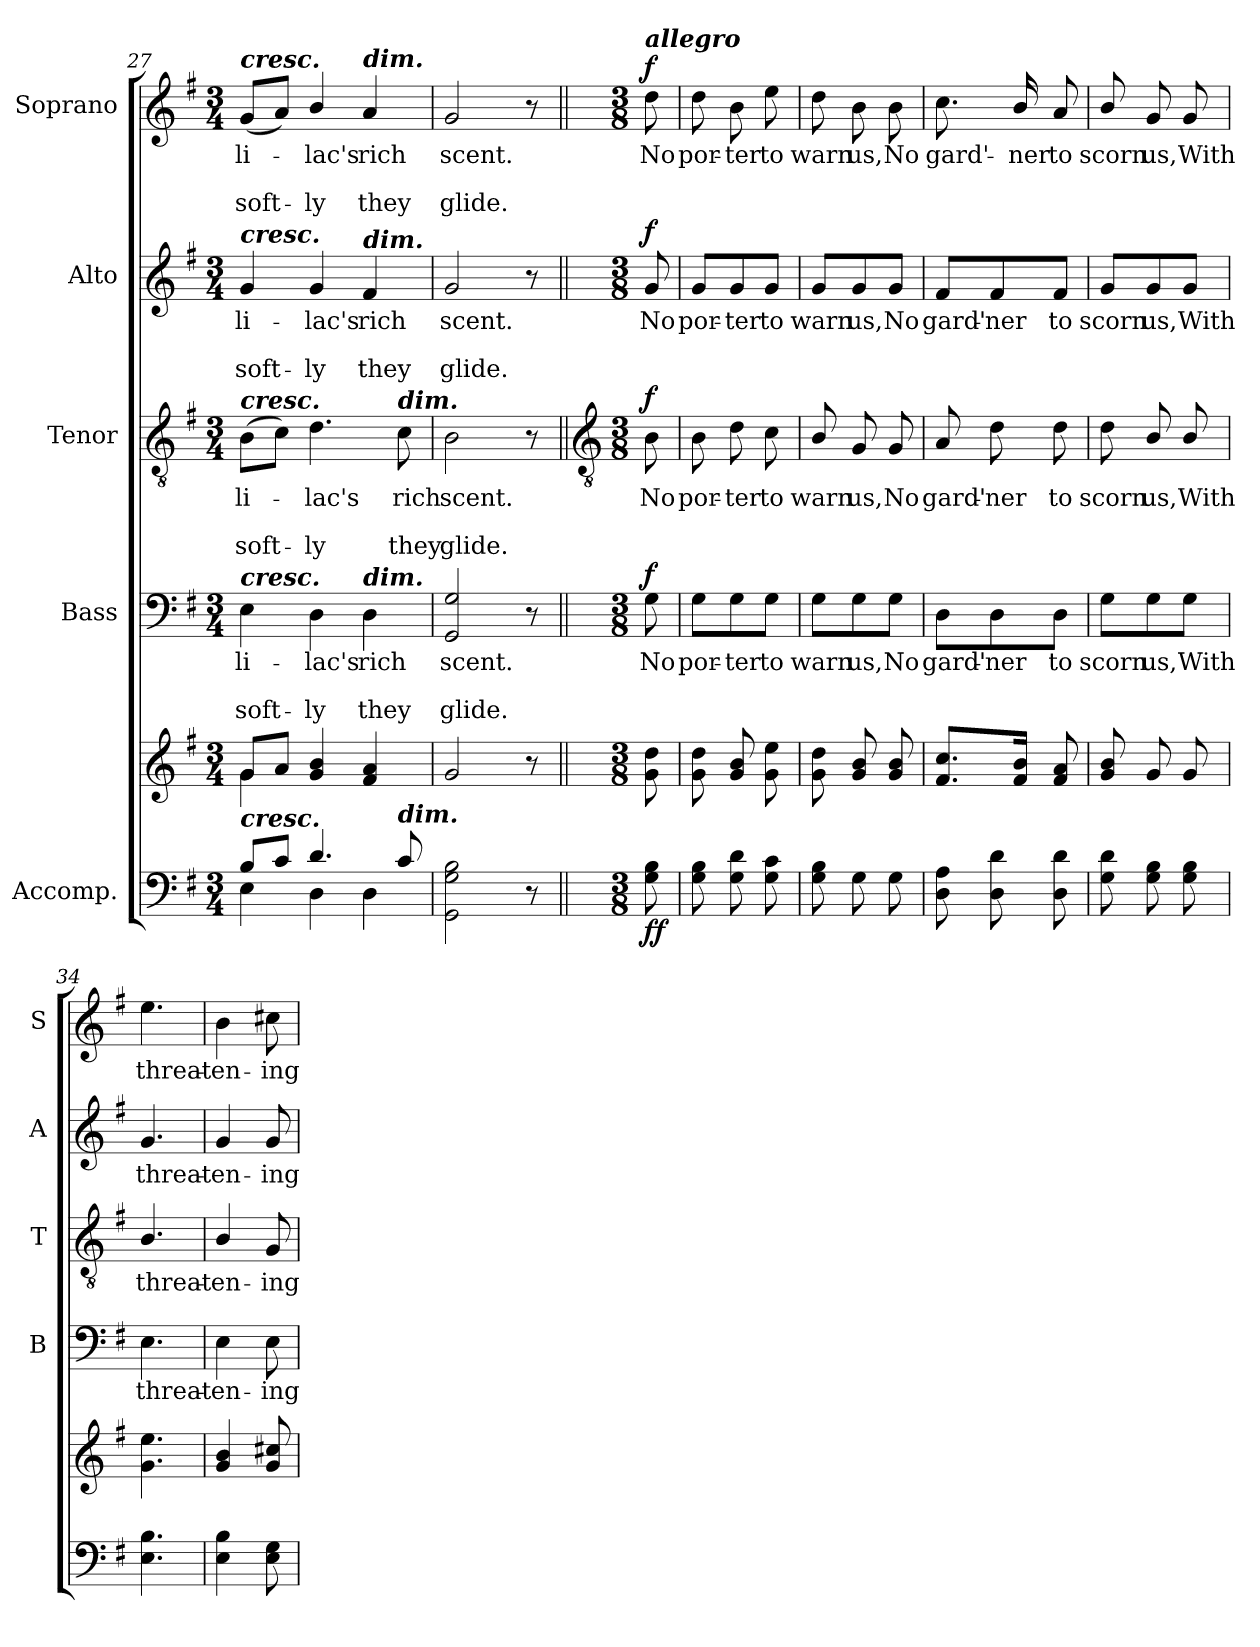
**kern	**kern	**dynam	**kern	**text	**text	**text	**dynam	**kern	**text	**text	**text	**dynam	**kern	**text	**text	**text	**dynam	**kern	**text	**text	**text	**dynam
*part5	*part5	*part5	*part4	*part4	*part4	*part4	*part4	*part3	*part3	*part3	*part3	*part3	*part2	*part2	*part2	*part2	*part2	*part1	*part1	*part1	*part1	*part1
*staff6	*staff5	*staff5/6	*staff4	*staff4	*staff4	*staff4	*staff4	*staff3	*staff3	*staff3	*staff3	*staff3	*staff2	*staff2	*staff2	*staff2	*staff2	*staff1	*staff1	*staff1	*staff1	*staff1
*I"Accomp.	*	*	*I"Bass	*	*	*	*	*I"Tenor	*	*	*	*	*I"Alto	*	*	*	*	*I"Soprano	*	*	*	*
*	*	*	*I'B	*	*	*	*	*I'T	*	*	*	*	*I'A	*	*	*	*	*I'S	*	*	*	*
*clefF4	*clefG2	*	*clefF4	*	*	*	*	*clefGv2	*	*	*	*	*clefG2	*	*	*	*	*clefG2	*	*	*	*
*k[f#]	*k[f#]	*	*k[f#]	*	*	*	*	*k[f#]	*	*	*	*	*k[f#]	*	*	*	*	*k[f#]	*	*	*	*
*G:	*G:	*	*G:	*	*	*	*	*G:	*	*	*	*	*G:	*	*	*	*	*G:	*	*	*	*
*M3/4	*M3/4	*	*M3/4	*	*	*	*	*M3/4	*	*	*	*	*M3/4	*	*	*	*	*M3/4	*	*	*	*
=27	=27	=27	=27	=27	=27	=27	=27	=27	=27	=27	=27	=27	=27	=27	=27	=27	=27	=27	=27	=27	=27	=27
*^	*^	*	*	*	*	*	*	*	*	*	*	*	*	*	*	*	*	*	*	*	*	*
!	!	!	!	!	!	!	!	!	!	!	!	!	!	!	!	!	!	!	!	!LO:TX:a:Bi:t=cresc.	!	!	!	!
!	!	!	!	!	!	!	!	!	!	!	!	!	!	!	!LO:TX:a:Bi:t=cresc.	!	!	!	!	!	!	!	!	!
!	!	!	!	!	!	!	!	!	!	!LO:TX:a:Bi:t=cresc.	!	!	!	!	!	!	!	!	!	!	!	!	!	!
!	!	!	!	!	!LO:TX:a:Bi:t=cresc.	!	!	!	!	!	!	!	!	!	!	!	!	!	!	!	!	!	!	!
!LO:TX:a:Bi:t=cresc.	!	!	!	!	!	!	!	!	!	!	!	!	!	!	!	!	!	!	!	!	!	!	!	!
!	!	!	!	!	!	!LO:LY:b	!	!LO:LY:b	!	!	!LO:LY:b	!	!LO:LY:b	!	!	!LO:LY:b	!	!LO:LY:b	!	!	!LO:LY:b	!	!LO:LY:b	!
8B/L	4E\	8g/L	4g\	.	4E	li-	.	-soft-	.	(>8BL	li-	.	soft-	.	4g	li-	.	-soft-	.	(<8gL	li-	.	soft-	.
8c/J	.	8a/J	.	.	.	.	.	.	.	8cJ)	.	.	.	.	.	.	.	.	.	8aJ)	.	.	.	.
!	!	!	!	!	!	!LO:LY:b	!	!LO:LY:b	!	!	!LO:LY:b	!	!LO:LY:b	!	!	!LO:LY:b	!	!LO:LY:b	!	!	!LO:LY:b	!	!LO:LY:b	!
4.d/	4D\	4g/ 4b/	2ryy	.	4D	-lac's	.	ly	.	4.d	lac's	.	ly	.	4g	-lac's	.	ly	.	4b/	lac's	.	ly	.
!	!	!	!	!	!	!	!	!	!	!	!	!	!	!	!	!	!	!	!	!LO:TX:a:Bi:t=dim.	!	!	!	!
!	!	!	!	!	!	!	!	!	!	!	!	!	!	!	!LO:TX:a:Bi:t=dim.	!	!	!	!	!	!	!	!	!
!	!	!	!	!	!LO:TX:a:Bi:t=dim.	!	!	!	!	!	!	!	!	!	!	!	!	!	!	!	!	!	!	!
!	!	!	!	!	!	!LO:LY:b	!	!LO:LY:b	!	!	!	!	!	!	!	!LO:LY:b	!	!LO:LY:b	!	!	!LO:LY:b	!	!LO:LY:b	!
.	4D\	4f#/ 4a/	.	.	4D	rich	.	they	.	.	.	.	.	.	4f#	rich	.	they	.	4a	rich	.	they	.
!	!	!	!	!	!	!	!	!	!	!LO:TX:a:Bi:t=dim.	!	!	!	!	!	!	!	!	!	!	!	!	!	!
!LO:TX:a:Bi:t=dim.	!	!	!	!	!	!	!	!	!	!	!	!	!	!	!	!	!	!	!	!	!	!	!	!
!	!	!	!	!	!	!	!	!	!	!	!LO:LY:b	!	!LO:LY:b	!	!	!	!	!	!	!	!	!	!	!
8c/	.	.	.	.	.	.	.	.	.	8c	rich	.	they	.	.	.	.	.	.	.	.	.	.	.
=28	=28	=28	=28	=28	=28	=28	=28	=28	=28	=28	=28	=28	=28	=28	=28	=28	=28	=28	=28	=28	=28	=28	=28	=28
!	!	!	!	!	!	!LO:LY:b	!	!LO:LY:b	!	!	!LO:LY:b	!	!LO:LY:b	!	!	!LO:LY:b	!	!LO:LY:b	!	!	!LO:LY:b	!	!LO:LY:b	!
2ryy	2GG\ 2G\ 2B\	2g/	2ryy	.	2GG 2G	scent.	.	glide.	.	2B	scent.	.	glide.	.	2g	scent.	.	glide.	.	2g	scent.	.	glide.	.
8ryy	8r	8r	8ryy	.	8r	.	.	.	.	8r	.	.	.	.	8r	.	.	.	.	8r	.	.	.	.
*v	*v	*	*	*	*	*	*	*	*	*	*	*	*	*	*	*	*	*	*	*	*	*	*	*
*	*v	*v	*	*	*	*	*	*	*	*	*	*	*	*	*	*	*	*	*	*	*	*	*
!!LO:LB:g=z
=29||	=29||	=29||	=29||	=29||	=29||	=29||	=29||	=29||	=29||	=29||	=29||	=29||	=29||	=29||	=29||	=29||	=29||	=29||	=29||	=29||	=29||	=29||
*	*	*	*	*	*	*	*	*clefGv2	*	*	*	*	*	*	*	*	*	*	*	*	*	*
*M3/8	*M3/8	*	*M3/8	*	*	*	*	*M3/8	*	*	*	*	*M3/8	*	*	*	*	*M3/8	*	*	*	*
*^	*^	*	*	*	*	*	*	*	*	*	*	*	*	*	*	*	*	*	*	*	*	*
!	!	!	!	!	!	!	!	!	!	!	!	!	!	!	!	!	!	!	!	!LO:TX:a:Bi:t=allegro	!	!	!	!
!	!	!LO:TX:a:Bi:t=allegro	!	!	!	!	!	!	!	!	!	!	!	!	!	!	!	!	!	!	!	!	!	!
!	!	!	!	!LO:DY:b=2	!	!LO:LY:b	!	!	!	!	!LO:LY:b	!	!	!	!	!LO:LY:b	!	!	!	!	!LO:LY:b	!	!	!
!	!	!	!	!LO:DY:n=1:b	!	!	!	!	!LO:DY:b	!	!	!	!	!LO:DY:b	!	!	!	!	!LO:DY:b	!	!	!	!	!LO:DY:b
*v	*v	*	*	*	*	*	*	*	*	*	*	*	*	*	*	*	*	*	*	*	*	*	*	*
*	*v	*v	*	*	*	*	*	*	*	*	*	*	*	*	*	*	*	*	*	*	*	*	*
8G 8B	8g\ 8dd\	f f	8G	No	.	.	f	8B	No	.	.	f	8g	No	.	.	f	8dd\	No	.	.	f
=30	=30	=30	=30	=30	=30	=30	=30	=30	=30	=30	=30	=30	=30	=30	=30	=30	=30	=30	=30	=30	=30	=30
!	!	!	!	!LO:LY:b	!	!	!	!	!LO:LY:b	!	!	!	!	!LO:LY:b	!	!	!	!	!LO:LY:b	!	!	!
8G 8B	8g 8dd	.	8G\L	por-	.	.	.	8B	por-	.	.	.	8g/L	por-	.	.	.	8dd	por-	.	.	.
!	!	!	!	!LO:LY:b	!	!	!	!	!LO:LY:b	!	!	!	!	!LO:LY:b	!	!	!	!	!LO:LY:b	!	!	!
8G 8d	8g 8b	.	8G\	-ter	.	.	.	8d	-ter	.	.	.	8g/	-ter	.	.	.	8b	-ter	.	.	.
!	!	!	!	!LO:LY:b	!	!	!	!	!LO:LY:b	!	!	!	!	!LO:LY:b	!	!	!	!	!LO:LY:b	!	!	!
8G 8c	8g 8ee	.	8G\J	to	.	.	.	8c	to	.	.	.	8g/J	to	.	.	.	8ee	to	.	.	.
=31	=31	=31	=31	=31	=31	=31	=31	=31	=31	=31	=31	=31	=31	=31	=31	=31	=31	=31	=31	=31	=31	=31
!	!	!	!	!LO:LY:b	!	!	!	!	!LO:LY:b	!	!	!	!	!LO:LY:b	!	!	!	!	!LO:LY:b	!	!	!
8G 8B	8g 8dd	.	8G\L	warn	.	.	.	8B/	warn	.	.	.	8g/L	warn	.	.	.	8dd	warn	.	.	.
!	!	!	!	!LO:LY:b	!	!	!	!	!LO:LY:b	!	!	!	!	!LO:LY:b	!	!	!	!	!LO:LY:b	!	!	!
8G	8g 8b	.	8G\	us,	.	.	.	8G	us,	.	.	.	8g/	us,	.	.	.	8b	us,	.	.	.
!	!	!	!	!LO:LY:b	!	!	!	!	!LO:LY:b	!	!	!	!	!LO:LY:b	!	!	!	!	!LO:LY:b	!	!	!
8G	8g 8b	.	8G\J	No	.	.	.	8G	No	.	.	.	8g/J	No	.	.	.	8b	No	.	.	.
=32	=32	=32	=32	=32	=32	=32	=32	=32	=32	=32	=32	=32	=32	=32	=32	=32	=32	=32	=32	=32	=32	=32
!	!	!	!	!LO:LY:b	!	!	!	!	!LO:LY:b	!	!	!	!	!LO:LY:b	!	!	!	!	!LO:LY:b	!	!	!
8D 8A	8.f# 8.ccL	.	8D\L	gard'-	.	.	.	8A	gard'-	.	.	.	8f#/L	gard'-	.	.	.	8.cc	gard'-	.	.	.
!	!	!	!	!LO:LY:b	!	!	!	!	!LO:LY:b	!	!	!	!	!LO:LY:b	!	!	!	!	!	!	!	!
8D 8d	.	.	8D\	-ner	.	.	.	8d	-ner	.	.	.	8f#/	-ner	.	.	.	.	.	.	.	.
!	!	!	!	!	!	!	!	!	!	!	!	!	!	!	!	!	!	!	!LO:LY:b	!	!	!
.	16f# 16bJ	.	.	.	.	.	.	.	.	.	.	.	.	.	.	.	.	16b/	-ner	.	.	.
!	!	!	!	!LO:LY:b	!	!	!	!	!LO:LY:b	!	!	!	!	!LO:LY:b	!	!	!	!	!LO:LY:b	!	!	!
8D 8d	8f# 8a	.	8D\J	to	.	.	.	8d	to	.	.	.	8f#/J	to	.	.	.	8a	to	.	.	.
=33	=33	=33	=33	=33	=33	=33	=33	=33	=33	=33	=33	=33	=33	=33	=33	=33	=33	=33	=33	=33	=33	=33
!	!	!	!	!LO:LY:b	!	!	!	!	!LO:LY:b	!	!	!	!	!LO:LY:b	!	!	!	!	!LO:LY:b	!	!	!
8G 8d	8g 8b	.	8G\L	scorn	.	.	.	8d	scorn	.	.	.	8g/L	scorn	.	.	.	8b/	scorn	.	.	.
!	!	!	!	!LO:LY:b	!	!	!	!	!LO:LY:b	!	!	!	!	!LO:LY:b	!	!	!	!	!LO:LY:b	!	!	!
8G 8B	8g	.	8G\	us,	.	.	.	8B/	us,	.	.	.	8g/	us,	.	.	.	8g	us,	.	.	.
!	!	!	!	!LO:LY:b	!	!	!	!	!LO:LY:b	!	!	!	!	!LO:LY:b	!	!	!	!	!LO:LY:b	!	!	!
8G 8B	8g	.	8G\J	With	.	.	.	8B/	With	.	.	.	8g/J	With	.	.	.	8g	With	.	.	.
=34	=34	=34	=34	=34	=34	=34	=34	=34	=34	=34	=34	=34	=34	=34	=34	=34	=34	=34	=34	=34	=34	=34
!	!	!	!	!LO:LY:b	!	!	!	!	!LO:LY:b	!	!	!	!	!LO:LY:b	!	!	!	!	!LO:LY:b	!	!	!
4.E 4.B	4.g 4.ee	.	4.E	threat-	.	.	.	4.B/	threat-	.	.	.	4.g	threat-	.	.	.	4.ee	threat-	.	.	.
=35	=35	=35	=35	=35	=35	=35	=35	=35	=35	=35	=35	=35	=35	=35	=35	=35	=35	=35	=35	=35	=35	=35
!	!	!	!	!LO:LY:b	!	!	!	!	!LO:LY:b	!	!	!	!	!LO:LY:b	!	!	!	!	!LO:LY:b	!	!	!
4E 4B	4g 4b	.	4E	-en-	.	.	.	4B/	-en-	.	.	.	4g	-en-	.	.	.	4b	-en-	.	.	.
!	!	!	!	!LO:LY:b	!	!	!	!	!LO:LY:b	!	!	!	!	!LO:LY:b	!	!	!	!	!LO:LY:b	!	!	!
8E 8G	8g 8cc#X	.	8E	-ing	.	.	.	8G	-ing	.	.	.	8g	-ing	.	.	.	8cc#X	-ing	.	.	.
=	=	=	=	=	=	=	=	=	=	=	=	=	=	=	=	=	=	=	=	=	=	=
*-	*-	*-	*-	*-	*-	*-	*-	*-	*-	*-	*-	*-	*-	*-	*-	*-	*-	*-	*-	*-	*-	*-
